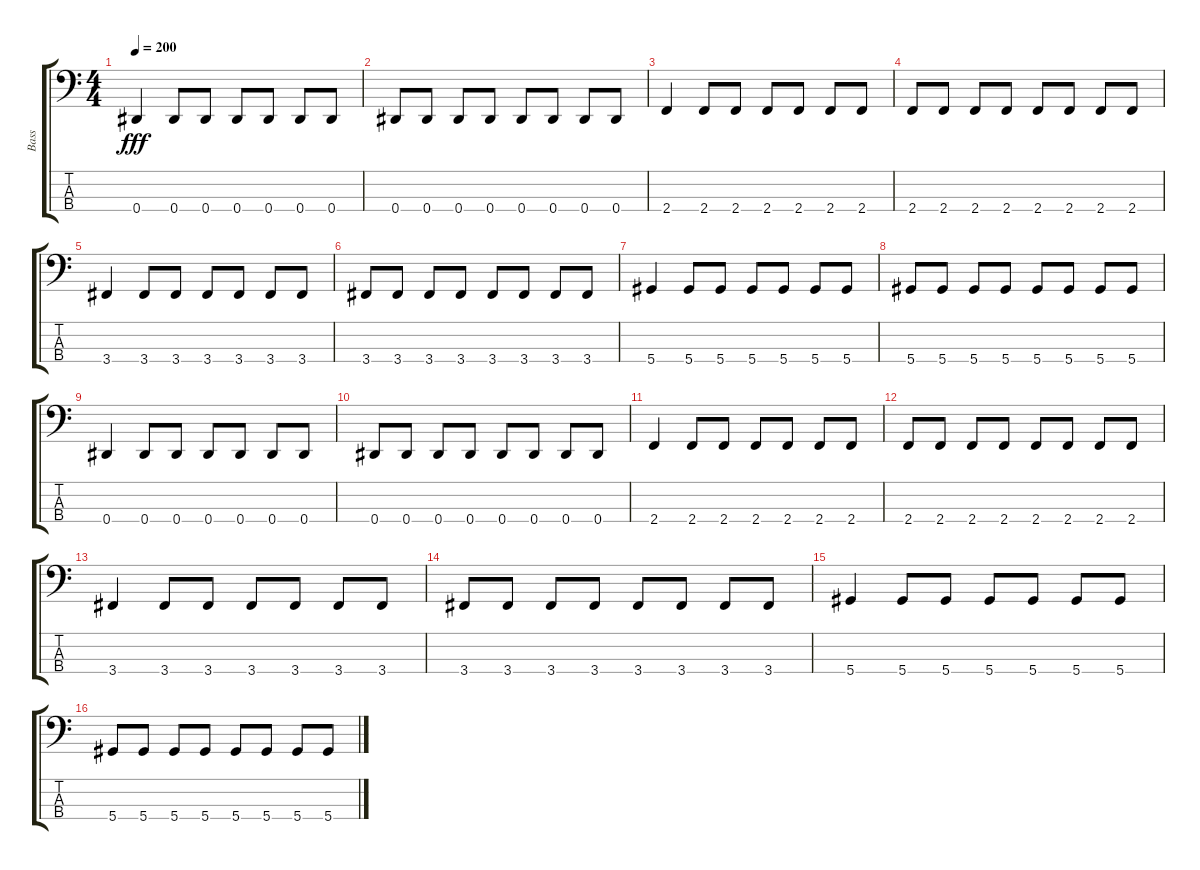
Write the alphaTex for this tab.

\track ("Bass" "Bass") {instrument electricbasspick}
\staff {score tabs}
\tuning (Gb2 Db2 Ab1 Eb1) {hide}
\ts (4 4)
\tempo 200
\clef f4
\ks c
0.4.4{dy fff instrument electricbasspick} 0.4.8 0.4.8 0.4.8 0.4.8 0.4.8 0.4.8 |
0.4.8 0.4.8 0.4.8 0.4.8 0.4.8 0.4.8 0.4.8 0.4.8 |
2.4.4 2.4.8 2.4.8 2.4.8 2.4.8 2.4.8 2.4.8 |
2.4.8 2.4.8 2.4.8 2.4.8 2.4.8 2.4.8 2.4.8 2.4.8 |
3.4.4 3.4.8 3.4.8 3.4.8 3.4.8 3.4.8 3.4.8 |
3.4.8 3.4.8 3.4.8 3.4.8 3.4.8 3.4.8 3.4.8 3.4.8 |
5.4.4 5.4.8 5.4.8 5.4.8 5.4.8 5.4.8 5.4.8 |
5.4.8 5.4.8 5.4.8 5.4.8 5.4.8 5.4.8 5.4.8 5.4.8 |
0.4.4 0.4.8 0.4.8 0.4.8 0.4.8 0.4.8 0.4.8 |
0.4.8 0.4.8 0.4.8 0.4.8 0.4.8 0.4.8 0.4.8 0.4.8 |
2.4.4 2.4.8 2.4.8 2.4.8 2.4.8 2.4.8 2.4.8 |
2.4.8 2.4.8 2.4.8 2.4.8 2.4.8 2.4.8 2.4.8 2.4.8 |
3.4.4 3.4.8 3.4.8 3.4.8 3.4.8 3.4.8 3.4.8 |
3.4.8 3.4.8 3.4.8 3.4.8 3.4.8 3.4.8 3.4.8 3.4.8 |
5.4.4 5.4.8 5.4.8 5.4.8 5.4.8 5.4.8 5.4.8 |
5.4.8 5.4.8 5.4.8 5.4.8 5.4.8 5.4.8 5.4.8 5.4.8
